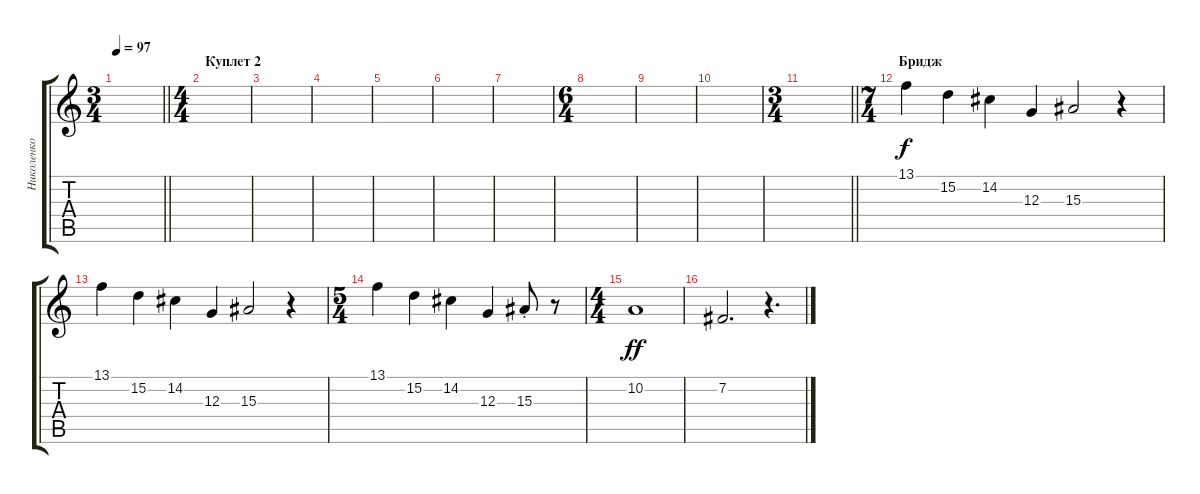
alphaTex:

\track ("Николенко" "Николенко") {instrument panflute}
\staff {score tabs}
\tuning (E4 B3 G3 D3 A2 E2) {hide}
\ts (3 4)
\tempo 97
\clef g2
\barLineRight lightlight
\ks c
|
\ts (4 4)
\section ("" "Куплет 2")
|
|
|
|
|
|
\ts (6 4)
|
|
|
\ts (3 4)
\barLineRight lightlight
|
\ts (7 4)
\section ("" "Бридж")
13.1.4 15.2.4 14.2.4 12.3.4 15.3.2 r.4 |
13.1.4 15.2.4 14.2.4 12.3.4 15.3.2 r.4 |
\ts (5 4)
13.1.4 15.2.4 14.2.4 12.3.4 15.3{st}.8 r.8 |
\ts (4 4)
10.2.1{dy ff} |
7.2.2{d} r.4{d tu (3 2)}
